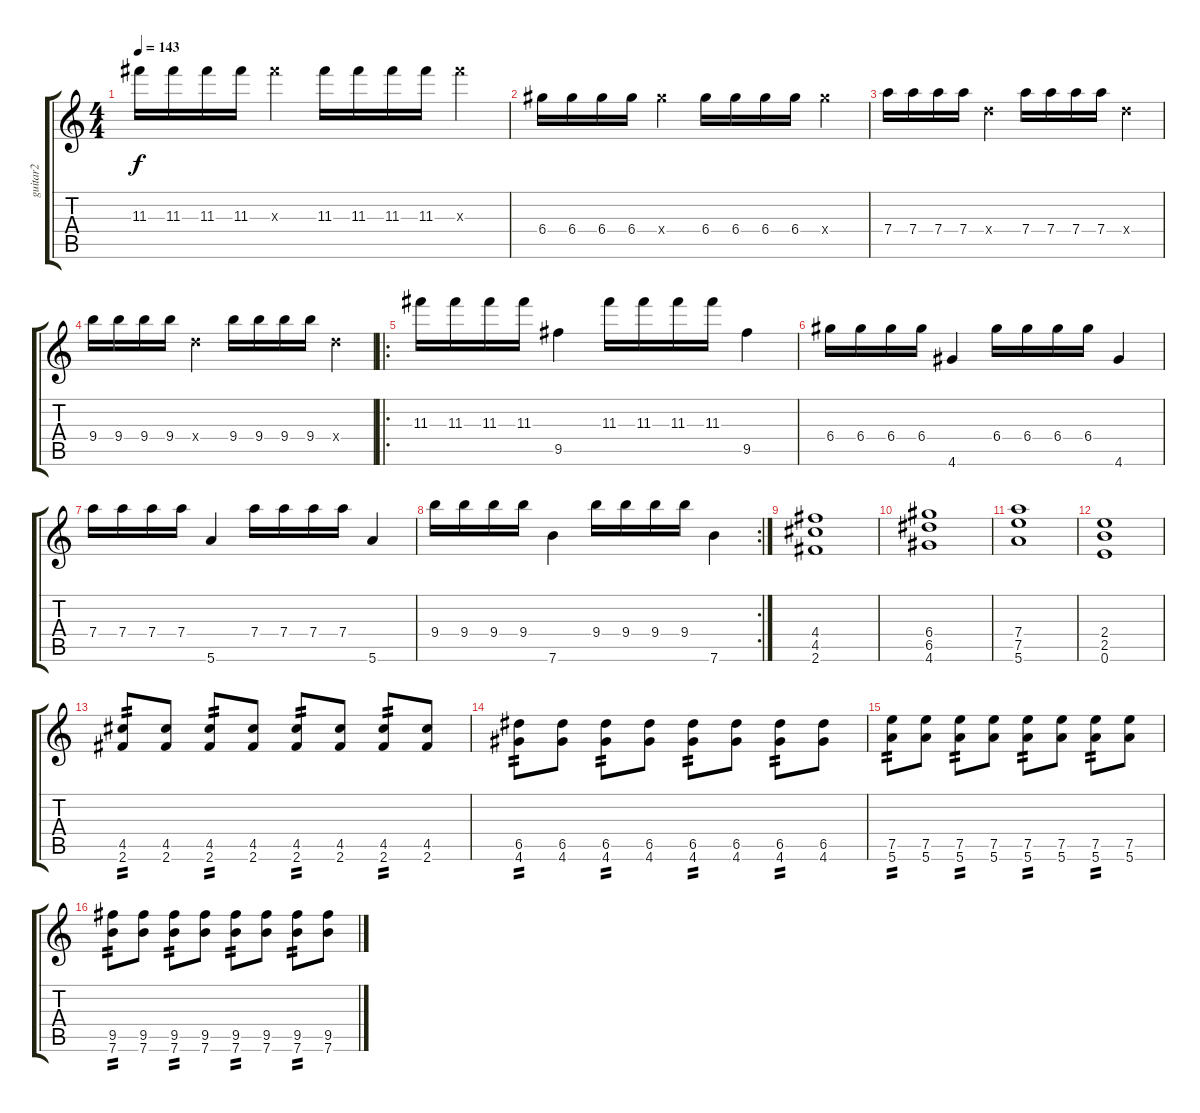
\track ("guitar2" "guitar2") {instrument overdrivenguitar}
\staff {score tabs}
\tuning (E5 B4 G4 D4 A3 E3) {hide}
\ts (4 4)
\tempo 143
\clef g2
\ks c
11.3.16{dy f instrument overdrivenguitar} 11.3.16 11.3.16 11.3.16 11.3{x}.4 11.3.16 11.3.16 11.3.16 11.3.16 11.3{x}.4 |
6.4.16 6.4.16 6.4.16 6.4.16 6.4{x}.4 6.4.16 6.4.16 6.4.16 6.4.16 6.4{x}.4 |
7.4.16 7.4.16 7.4.16 7.4.16 0.4{x}.4 7.4.16 7.4.16 7.4.16 7.4.16 0.4{x}.4 |
9.4.16 9.4.16 9.4.16 9.4.16 0.4{x}.4 9.4.16 9.4.16 9.4.16 9.4.16 0.4{x}.4 |
\ro
11.3.16 11.3.16 11.3.16 11.3.16 9.5.4 11.3.16 11.3.16 11.3.16 11.3.16 9.5.4 |
6.4.16 6.4.16 6.4.16 6.4.16 4.6.4 6.4.16 6.4.16 6.4.16 6.4.16 4.6.4 |
7.4.16 7.4.16 7.4.16 7.4.16 5.6.4 7.4.16 7.4.16 7.4.16 7.4.16 5.6.4 |
\rc 2
9.4.16 9.4.16 9.4.16 9.4.16 7.6.4 9.4.16 9.4.16 9.4.16 9.4.16 7.6.4 |
(4.4 4.5 2.6).1 |
(6.4 6.5 4.6).1 |
(7.4 7.5 5.6).1 |
(2.4 2.5 0.6).1 |
(4.5 2.6).8{tp 2} (4.5 2.6).8 (4.5 2.6).8{tp 2} (4.5 2.6).8 (4.5 2.6).8{tp 2} (4.5 2.6).8 (4.5 2.6).8{tp 2} (4.5 2.6).8 |
(6.5 4.6).8{tp 2} (6.5 4.6).8 (6.5 4.6).8{tp 2} (6.5 4.6).8 (6.5 4.6).8{tp 2} (6.5 4.6).8 (6.5 4.6).8{tp 2} (6.5 4.6).8 |
(7.5 5.6).8{tp 2} (7.5 5.6).8 (7.5 5.6).8{tp 2} (7.5 5.6).8 (7.5 5.6).8{tp 2} (7.5 5.6).8 (7.5 5.6).8{tp 2} (7.5 5.6).8 |
(9.5 7.6).8{tp 2} (9.5 7.6).8 (9.5 7.6).8{tp 2} (9.5 7.6).8 (9.5 7.6).8{tp 2} (9.5 7.6).8 (9.5 7.6).8{tp 2} (9.5 7.6).8
